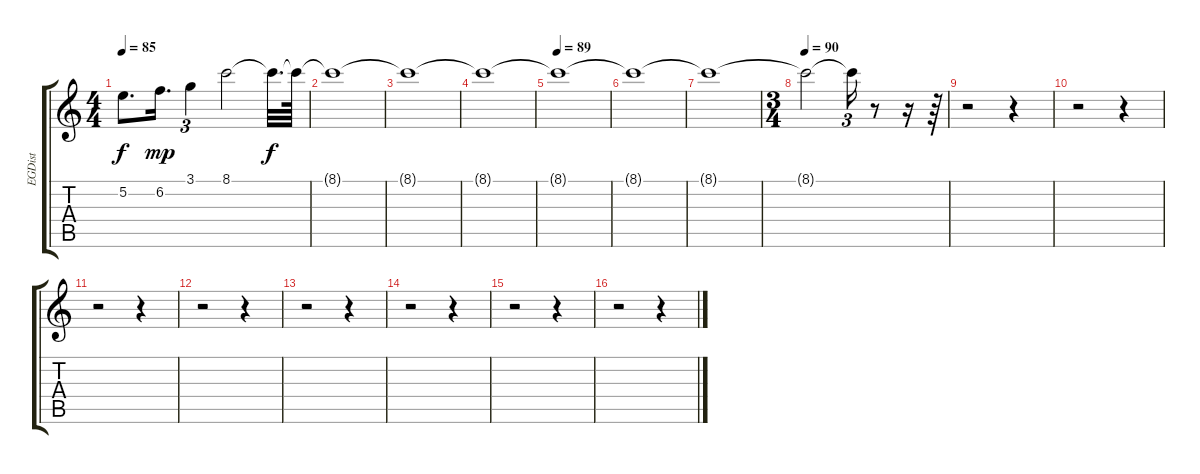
\track ("EGDist" "EGDist") {instrument distortionguitar}
\staff {score tabs}
\tuning (E4 B3 G3 D3 A2 E2) {hide}
\ts (4 4)
\tempo 85
\clef g2
\ks c
5.2{t}.8{d dy f} 6.2.16{d dy mp balance 2} 3.1.4{tu (3 2)} 8.1.2{balance 1} 8.1{t}.32{d dy f} 8.1{t}.64 |
8.1{t}.1 |
8.1{t}.1 |
8.1{t}.1 |
\tempo 89
8.1{t}.1 |
8.1{t}.1 |
8.1{t}.1 |
\ts (3 4)
\tempo 90
8.1{t}.2 8.1{t}.16{tu (3 2)} r.8 r.16 r.64 |
r.2 r.4 |
r.2 r.4 |
r.2 r.4 |
r.2 r.4 |
r.2 r.4 |
r.2 r.4 |
r.2 r.4 |
r.2 r.4
